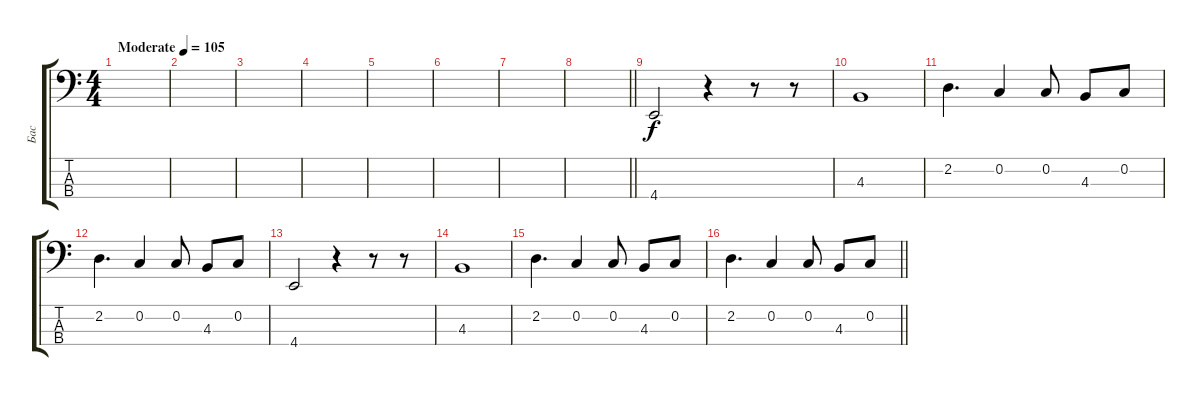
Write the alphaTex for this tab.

\track ("Бас" "Бас") {instrument electricbassfinger}
\staff {score tabs}
\tuning (F2 C2 G1 C1) {hide}
\ts (4 4)
\tempo (105 "Moderate")
\clef f4
\ks c
|
|
|
|
|
|
|
\barLineRight lightlight
|
4.4.2 r.4 r.8 r.8 |
4.3.1 |
2.2.4{d} 0.2.4 0.2.8 4.3.8 0.2.8 |
2.2.4{d} 0.2.4 0.2.8 4.3.8 0.2.8 |
4.4.2 r.4 r.8 r.8 |
4.3.1 |
2.2.4{d} 0.2.4 0.2.8 4.3.8 0.2.8 |
\barLineRight lightlight
2.2.4{d} 0.2.4 0.2.8 4.3.8 0.2.8
